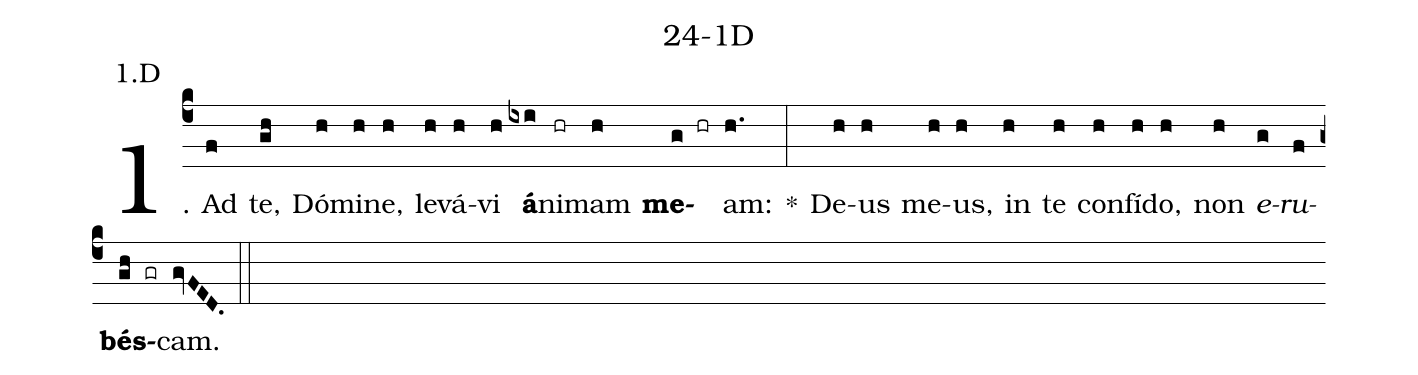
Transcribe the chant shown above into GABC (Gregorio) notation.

name: 24-1D;
annotation: 1.D;
%%
(c4)1. Ad(f) te,(gh) Dó(h)mi(h)ne,(h) le(h)vá(h)vi(h) <b>á</b>(ixi)ni(hr)mam(h) <b>me</b>(g hr)am:(h.) *(:) De(h)us(h) me(h)us,(h) in(h) te(h) con(h)fí(h)do,(h) non(h) <i>e</i>(g)<i>ru</i>(f)<b>bés</b>(gh gr)cam.(gvFED.) (::)
